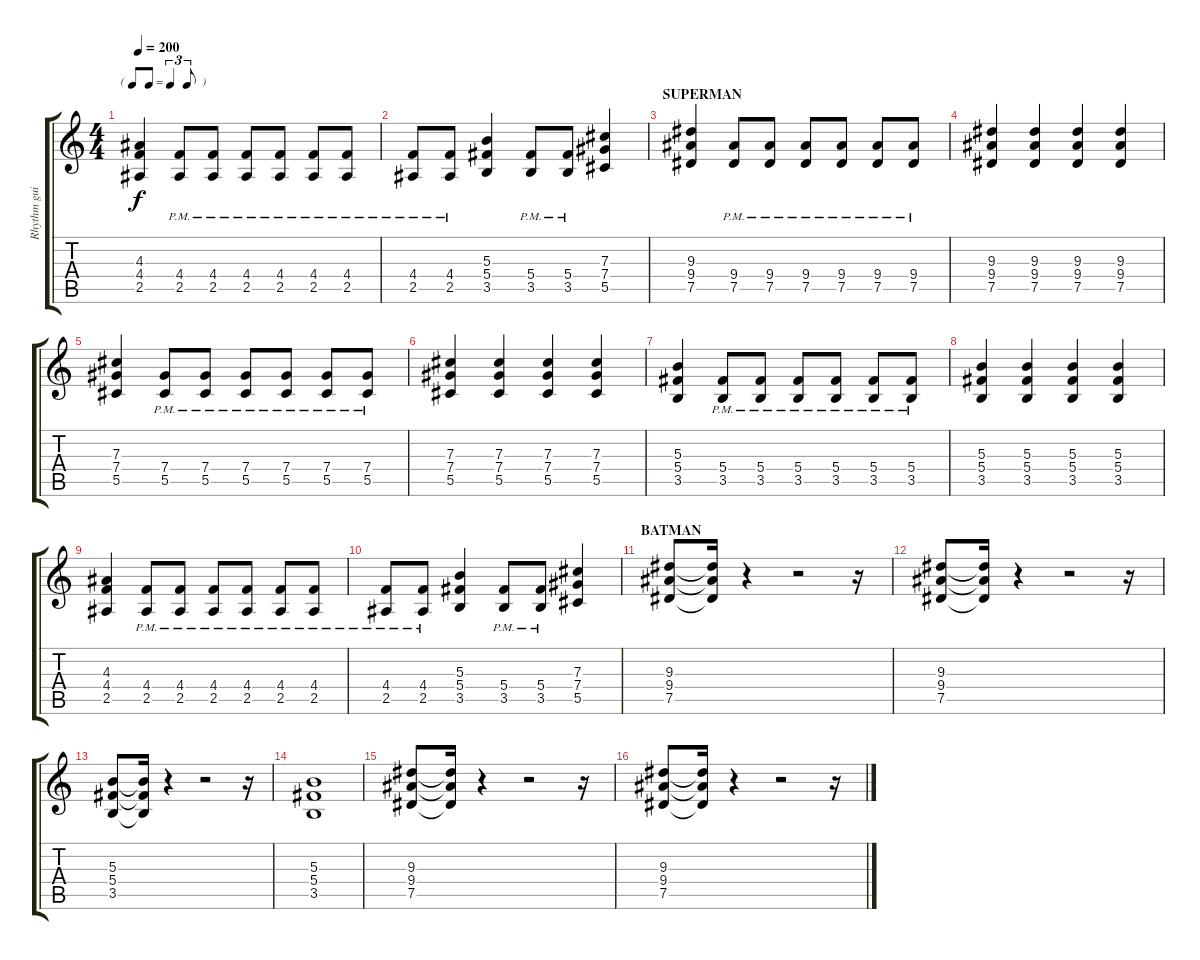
\track ("Rhythm guitar 2 (retard 2)" "Rhythm gui") {instrument overdrivenguitar}
\staff {score tabs}
\tuning (Eb4 Bb3 Gb3 Db3 Ab2 Eb2) {hide}
\ts (4 4)
\tf triplet8th
\tempo 200
\clef g2
\ks c
(4.3 4.4 2.5).4{dy f} (4.4{pm} 2.5{pm}).8 (4.4{pm} 2.5{pm}).8 (4.4{pm} 2.5{pm}).8 (4.4{pm} 2.5{pm}).8 (4.4{pm} 2.5{pm}).8 (4.4{pm} 2.5{pm}).8 |
(4.4{pm} 2.5{pm}).8 (4.4{pm} 2.5{pm}).8 (5.3 5.4 3.5).4 (5.4{pm} 3.5{pm}).8 (5.4{pm} 3.5{pm}).8 (7.3 7.4 5.5).4 |
\section ("" "SUPERMAN")
(9.3 9.4 7.5).4{volume 14} (9.4{pm} 7.5{pm}).8 (9.4{pm} 7.5{pm}).8 (9.4{pm} 7.5{pm}).8 (9.4{pm} 7.5{pm}).8 (9.4{pm} 7.5{pm}).8 (9.4{pm} 7.5{pm}).8 |
(9.3 9.4 7.5).4 (9.3 9.4 7.5).4 (9.3 9.4 7.5).4 (9.3 9.4 7.5).4 |
(7.3 7.4 5.5).4 (7.4{pm} 5.5{pm}).8 (7.4{pm} 5.5{pm}).8 (7.4{pm} 5.5{pm}).8 (7.4{pm} 5.5{pm}).8 (7.4{pm} 5.5{pm}).8 (7.4{pm} 5.5{pm}).8 |
(7.3 7.4 5.5).4 (7.3 7.4 5.5).4 (7.3 7.4 5.5).4 (7.3 7.4 5.5).4 |
(5.3 5.4 3.5).4 (5.4{pm} 3.5{pm}).8 (5.4{pm} 3.5{pm}).8 (5.4{pm} 3.5{pm}).8 (5.4{pm} 3.5{pm}).8 (5.4{pm} 3.5{pm}).8 (5.4{pm} 3.5{pm}).8 |
(5.3 5.4 3.5).4 (5.3 5.4 3.5).4 (5.3 5.4 3.5).4 (5.3 5.4 3.5).4 |
(4.3 4.4 2.5).4 (4.4{pm} 2.5{pm}).8 (4.4{pm} 2.5{pm}).8 (4.4{pm} 2.5{pm}).8 (4.4{pm} 2.5{pm}).8 (4.4{pm} 2.5{pm}).8 (4.4{pm} 2.5{pm}).8 |
(4.4{pm} 2.5{pm}).8 (4.4{pm} 2.5{pm}).8 (5.3 5.4 3.5).4 (5.4{pm} 3.5{pm}).8 (5.4{pm} 3.5{pm}).8 (7.3 7.4 5.5).4 |
\section ("" "BATMAN")
(9.3 9.4 7.5).8 (9.3{t} 9.4{t} 7.5{t}).16 r.4 r.2 r.16 |
(9.3 9.4 7.5).8 (9.3{t} 9.4{t} 7.5{t}).16 r.4 r.2 r.16 |
(5.3 5.4 3.5).8 (5.3{t} 5.4{t} 3.5{t}).16 r.4 r.2 r.16 |
(5.3 5.4 3.5).1 |
(9.3 9.4 7.5).8 (9.3{t} 9.4{t} 7.5{t}).16 r.4 r.2 r.16 |
(9.3 9.4 7.5).8 (9.3{t} 9.4{t} 7.5{t}).16 r.4 r.2 r.16
